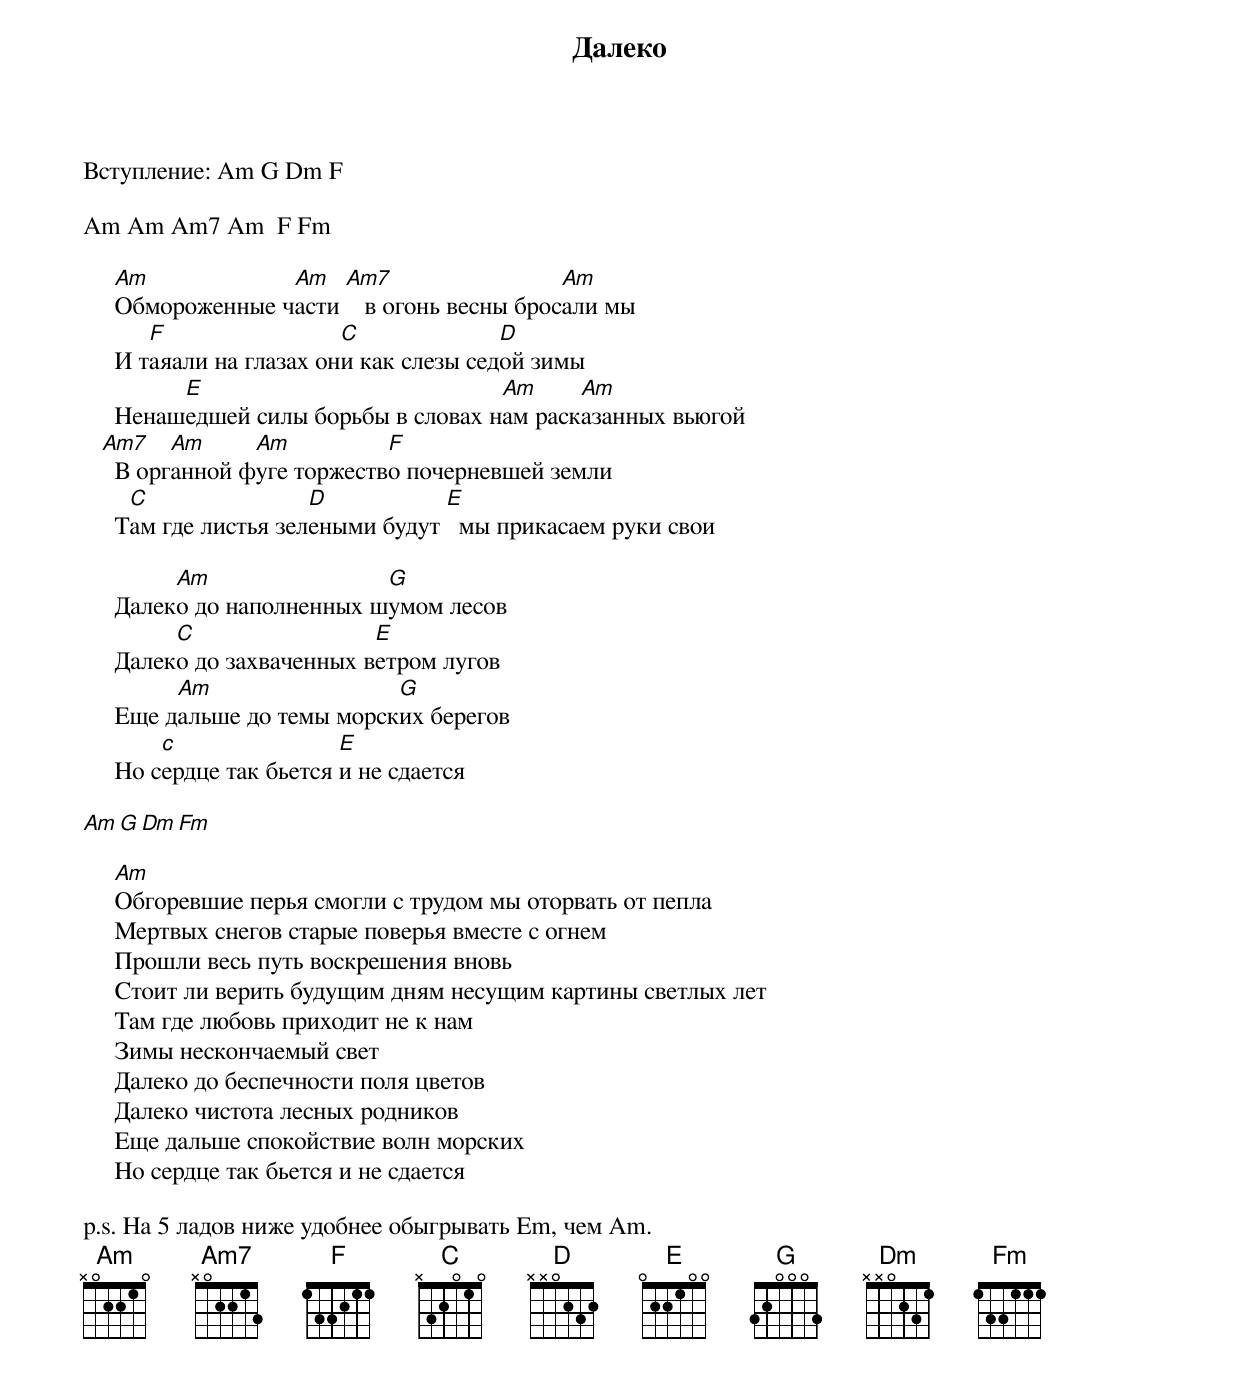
Далеко

Вступление: Am G Dm F

Am Am Am7 Am  F Fm

     Am            Am   Am7                  Am
     Обмороженные части    в огонь весны бросали мы
        F                 C              D
     И таяали на глазах они как слезы седой зимы
          E                           Am     Am
     Hенашедшей силы борьбы в словах нам расказанных вьюгой
   Am7    Am     Am          F
     В органной фуге торжество почерневшей земли
      C                D           E
     Там где листья зелеными будут   мы прикасаем pуки свои

          Am                G
     Далеко до наполненных шумом лесов
          C                 E
     Далеко до захваченных ветром лугов
          Am                 G
     Еще дальше до темы морских берегов
         c                E
     Hо сердце так бьется и не сдается

Am G Dm Fm

     Am
     Обгоревшие перья смогли с трудом мы оторвать от пепла
     Мертвых снегов старые поверья вместе с огнем
     Прошли весь путь воскрешения вновь
     Стоит ли верить будущим дням несущим картины светлых лет
     Там где любовь приходит не к нам
     Зимы нескончаемый свет
     Далеко до беспечности поля цветов
     Далеко чистота лесных родников
     Еще дальше спокойствие волн морских
     Hо сердце так бьется и не сдается

p.s. Hа 5 ладов ниже удобнее обыгрывать Em, чем Am.
